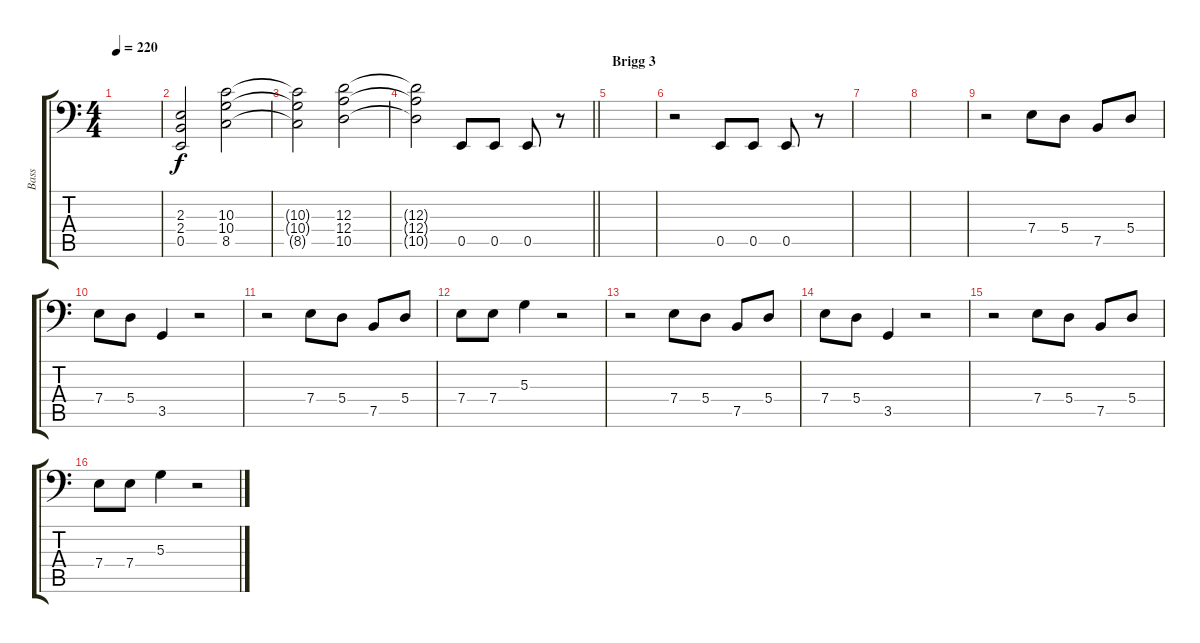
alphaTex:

\track ("Bass" "Bass") {instrument electricbassfinger}
\staff {score tabs}
\tuning (C3 G2 D2 A1 E1 B0) {hide}
\ts (4 4)
\tempo 220
\clef f4
\ks c
|
(2.3{t} 2.4{t} 0.5{t}).2 (10.3 10.4 8.5).2 |
(10.3{t} 10.4{t} 8.5{t}).2 (12.3 12.4 10.5).2 |
\barLineRight lightlight
(12.3{t} 12.4{t} 10.5{t}).2 0.5.8 0.5.8 0.5.8 r.8 |
\section ("" "Brigg 3")
|
r.2 0.5.8 0.5.8 0.5.8 r.8 |
|
|
r.2 7.4.8 5.4.8 7.5.8 5.4.8 |
7.4.8 5.4.8 3.5.4 r.2 |
r.2 7.4.8 5.4.8 7.5.8 5.4.8 |
7.4.8 7.4.8 5.3.4 r.2 |
r.2 7.4.8 5.4.8 7.5.8 5.4.8 |
7.4.8 5.4.8 3.5.4 r.2 |
r.2 7.4.8 5.4.8 7.5.8 5.4.8 |
7.4.8 7.4.8 5.3.4 r.2
